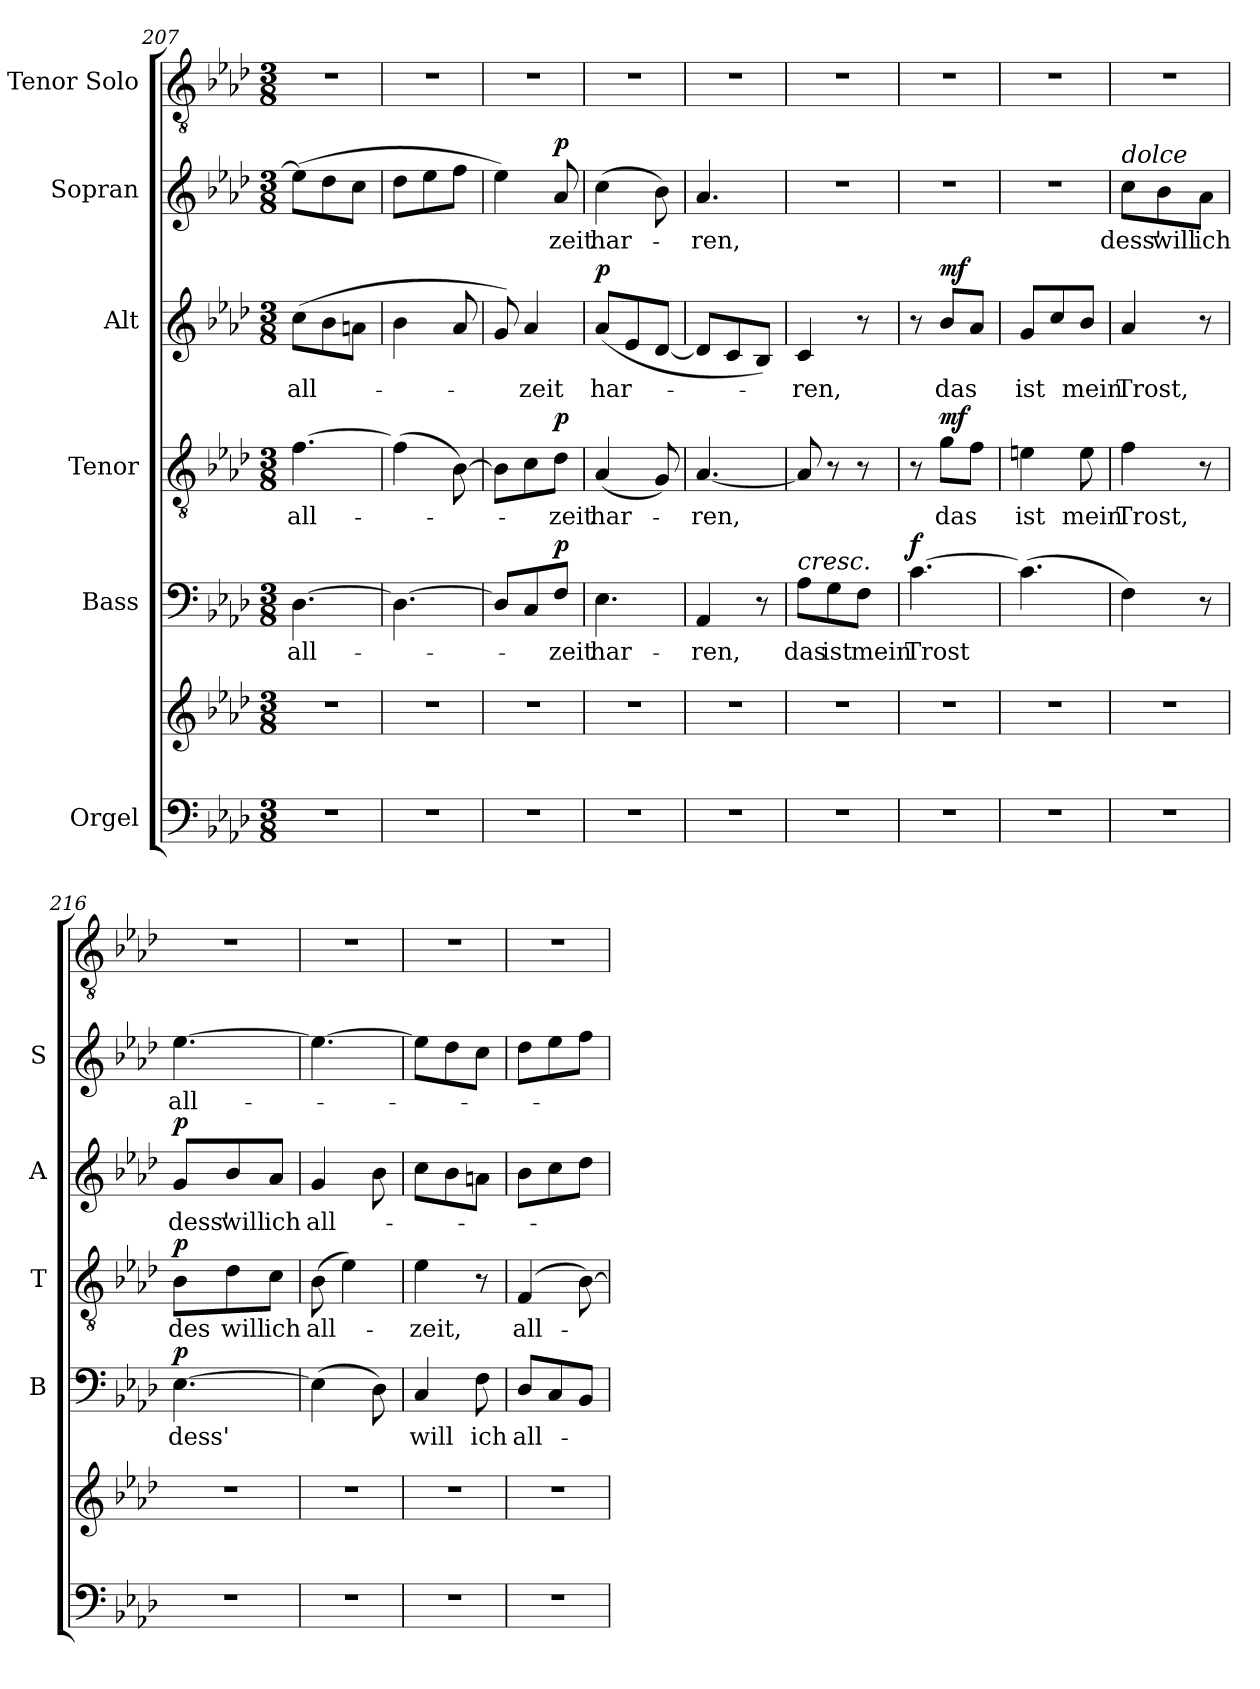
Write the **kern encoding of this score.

**kern	**kern	**kern	**text	**dynam	**kern	**text	**dynam	**kern	**text	**dynam	**kern	**text	**dynam	**kern
*part6	*part6	*part5	*part5	*part5	*part4	*part4	*part4	*part3	*part3	*part3	*part2	*part2	*part2	*part1
*staff7	*staff6	*staff5	*staff5	*staff5	*staff4	*staff4	*staff4	*staff3	*staff3	*staff3	*staff2	*staff2	*staff2	*staff1
*I"Orgel	*	*I"Bass	*	*	*I"Tenor	*	*	*I"Alt	*	*	*I"Sopran	*	*	*I"Tenor Solo
*	*	*I'B	*	*	*I'T	*	*	*I'A	*	*	*I'S	*	*	*
*clefF4	*clefG2	*clefF4	*	*	*clefGv2	*	*	*clefG2	*	*	*clefG2	*	*	*clefGv2
*k[b-e-a-d-]	*k[b-e-a-d-]	*k[b-e-a-d-]	*	*	*k[b-e-a-d-]	*	*	*k[b-e-a-d-]	*	*	*k[b-e-a-d-]	*	*	*k[b-e-a-d-]
*M3/8	*M3/8	*M3/8	*	*	*M3/8	*	*	*M3/8	*	*	*M3/8	*	*	*M3/8
=207	=207	=207	=207	=207	=207	=207	=207	=207	=207	=207	=207	=207	=207	=207
!	!	!	!LO:LY:b	!	!	!LO:LY:b	!	!	!LO:LY:b	!	!	!	!	!
4.r	4.r	[4.D-\	all-	.	[4.f\	all-	.	(>8cc\L	all-	.	(>8ee-\L]	.	.	4.r
.	.	.	.	.	.	.	.	8b-\	.	.	8dd-\	.	.	.
.	.	.	.	.	.	.	.	8an\J	.	.	8cc\J	.	.	.
=208	=208	=208	=208	=208	=208	=208	=208	=208	=208	=208	=208	=208	=208	=208
4.r	4.r	4.D-\_	.	.	(>4f\]	.	.	4b-\	.	.	8dd-\L	.	.	4.r
.	.	.	.	.	.	.	.	.	.	.	8ee-\	.	.	.
.	.	.	.	.	[8B-\)	.	.	8a-/	.	.	8ff\J	.	.	.
=209	=209	=209	=209	=209	=209	=209	=209	=209	=209	=209	=209	=209	=209	=209
4.r	4.r	8D-/L]	.	.	8B-\L]	.	.	8g/)	.	.	4ee-\)	.	.	4.r
!	!	!	!	!	!	!	!	!	!LO:LY:b	!	!	!	!	!
.	.	8C/	.	.	8c\	.	.	4a-/	-zeit	.	.	.	.	.
!	!	!	!LO:LY:b	!LO:DY:b	!	!LO:LY:b	!LO:DY:b	!	!	!	!	!LO:LY:b	!LO:DY:b	!
.	.	8F/J	-zeit	p	8d-\J	-zeit	p	.	.	.	8a-/	-zeit	p	.
=210	=210	=210	=210	=210	=210	=210	=210	=210	=210	=210	=210	=210	=210	=210
!	!	!	!LO:LY:b	!	!	!LO:LY:b	!	!	!LO:LY:b	!LO:DY:b	!	!LO:LY:b	!	!
4.r	4.r	4.E-\	har-	.	(<4A-/	har-	.	(>8a-/L	har-	p	(>4cc\	har-	.	4.r
.	.	.	.	.	.	.	.	8e-/	.	.	.	.	.	.
.	.	.	.	.	8G/)	.	.	[8d-/J	.	.	8b-\)	.	.	.
=211	=211	=211	=211	=211	=211	=211	=211	=211	=211	=211	=211	=211	=211	=211
!	!	!	!LO:LY:b	!	!	!LO:LY:b	!	!	!	!	!	!LO:LY:b	!	!
4.r	4.r	4AA-/	-ren,	.	[4.A-/	-ren,	.	8d-/L]	.	.	4.a-/	-ren,	.	4.r
.	.	.	.	.	.	.	.	8c/	.	.	.	.	.	.
.	.	8r	.	.	.	.	.	8B-/J)	.	.	.	.	.	.
!!LO:PB:g=z
=212	=212	=212	=212	=212	=212	=212	=212	=212	=212	=212	=212	=212	=212	=212
!	!	!LO:TX:a:i:t=cresc.	!	!	!	!	!	!	!	!	!	!	!	!
!	!	!	!LO:LY:b	!	!	!	!	!	!LO:LY:b	!	!	!	!	!
4.r	4.r	8A-\L	das	.	8A-/]	.	.	4c/	-ren,	.	4.r	.	.	4.r
!	!	!	!LO:LY:b	!	!	!	!	!	!	!	!	!	!	!
.	.	8G\	ist	.	8r	.	.	.	.	.	.	.	.	.
!	!	!	!LO:LY:b	!	!	!	!	!	!	!	!	!	!	!
.	.	8F\J	mein	.	8r	.	.	8r	.	.	.	.	.	.
=213	=213	=213	=213	=213	=213	=213	=213	=213	=213	=213	=213	=213	=213	=213
!	!	!	!LO:LY:b	!LO:DY:b	!	!	!	!	!	!	!	!	!	!
4.r	4.r	[4.c\	Trost	f	8r	.	.	8r	.	.	4.r	.	.	4.r
!	!	!	!	!	!	!LO:LY:b	!LO:DY:b	!	!LO:LY:b	!LO:DY:b	!	!	!	!
.	.	.	.	.	8g\L	das	mf	8b-/L	das	mf	.	.	.	.
.	.	.	.	.	8f\J	.	.	8a-/J	.	.	.	.	.	.
=214	=214	=214	=214	=214	=214	=214	=214	=214	=214	=214	=214	=214	=214	=214
!	!	!	!	!	!	!LO:LY:b	!	!	!LO:LY:b	!	!	!	!	!
4.r	4.r	(>4.c\]	.	.	4en\	ist	.	8g/L	ist	.	4.r	.	.	4.r
.	.	.	.	.	.	.	.	8cc/	.	.	.	.	.	.
!	!	!	!	!	!	!LO:LY:b	!	!	!LO:LY:b	!	!	!	!	!
.	.	.	.	.	8e\	mein	.	8b-/J	mein	.	.	.	.	.
=215	=215	=215	=215	=215	=215	=215	=215	=215	=215	=215	=215	=215	=215	=215
!	!	!	!	!	!	!	!	!	!	!	!LO:TX:a:i:t=dolce	!	!	!
!	!	!	!	!	!	!LO:LY:b	!	!	!LO:LY:b	!	!	!LO:LY:b	!	!
4.r	4.r	4F\)	.	.	4f\	Trost,	.	4a-/	Trost,	.	8cc\L	dess'	.	4.r
!	!	!	!	!	!	!	!	!	!	!	!	!LO:LY:b	!	!
.	.	.	.	.	.	.	.	.	.	.	8b-\	will	.	.
!	!	!	!	!	!	!	!	!	!	!	!	!LO:LY:b	!	!
.	.	8r	.	.	8r	.	.	8r	.	.	8a-\J	ich	.	.
=216	=216	=216	=216	=216	=216	=216	=216	=216	=216	=216	=216	=216	=216	=216
!	!	!	!LO:LY:b	!LO:DY:b	!	!LO:LY:b	!LO:DY:b	!	!LO:LY:b	!LO:DY:b	!	!LO:LY:b	!	!
4.r	4.r	[4.E-\	dess'	p	8B-\L	des	p	8g/L	dess'	p	[4.ee-\	all-	.	4.r
!	!	!	!	!	!	!LO:LY:b	!	!	!LO:LY:b	!	!	!	!	!
.	.	.	.	.	8d-\	will	.	8b-/	will	.	.	.	.	.
!	!	!	!	!	!	!LO:LY:b	!	!	!LO:LY:b	!	!	!	!	!
.	.	.	.	.	8c\J	ich	.	8a-/J	ich	.	.	.	.	.
=217	=217	=217	=217	=217	=217	=217	=217	=217	=217	=217	=217	=217	=217	=217
!	!	!	!	!	!	!LO:LY:b	!	!	!LO:LY:b	!	!	!	!	!
4.r	4.r	(>4E-\]	.	.	(>8B-\	all-	.	4g/	all-	.	4.ee-\_	.	.	4.r
.	.	.	.	.	4e-\)	.	.	.	.	.	.	.	.	.
.	.	8D-\)	.	.	.	.	.	8b-\	.	.	.	.	.	.
=218	=218	=218	=218	=218	=218	=218	=218	=218	=218	=218	=218	=218	=218	=218
!	!	!	!LO:LY:b	!	!	!LO:LY:b	!	!	!	!	!	!	!	!
4.r	4.r	4C/	will	.	4e-\	-zeit,	.	8cc\L	.	.	8ee-\L]	.	.	4.r
.	.	.	.	.	.	.	.	8b-\	.	.	8dd-\	.	.	.
!	!	!	!LO:LY:b	!	!	!	!	!	!	!	!	!	!	!
.	.	8F\	ich	.	8r	.	.	8an\J	.	.	8cc\J	.	.	.
!!LO:PB:g=z
=219	=219	=219	=219	=219	=219	=219	=219	=219	=219	=219	=219	=219	=219	=219
!	!	!	!LO:LY:b	!	!	!LO:LY:b	!	!	!	!	!	!	!	!
4.r	4.r	8D-/L	all-	.	(>4F/	all-	.	8b-\L	.	.	8dd-\L	.	.	4.r
.	.	8C/	.	.	.	.	.	8cc\	.	.	8ee-\	.	.	.
.	.	8BB-/J	.	.	[8B-\)	.	.	8dd-\J	.	.	8ff\J	.	.	.
=	=	=	=	=	=	=	=	=	=	=	=	=	=	=
*-	*-	*-	*-	*-	*-	*-	*-	*-	*-	*-	*-	*-	*-	*-
